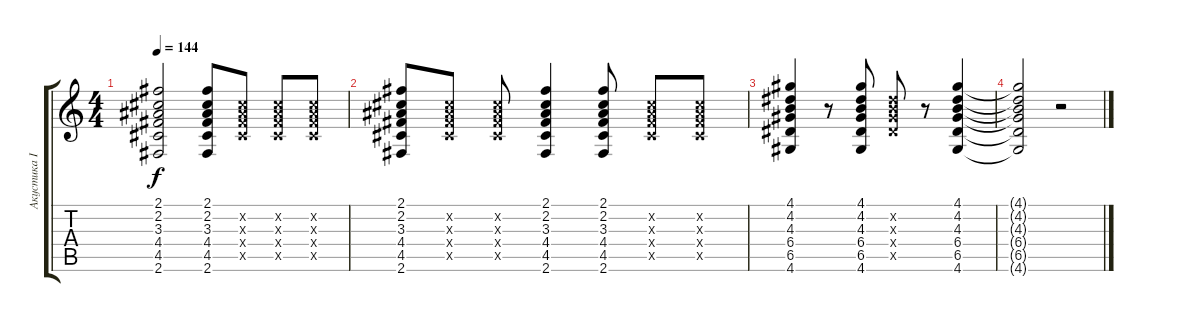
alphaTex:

\track ("Акустика II" "Акустика I") {instrument electricguitarclean}
\staff {score tabs}
\tuning (E4 B3 G3 D3 A2 E2) {hide}
\ts (4 4)
\tempo 144
\clef g2
\ks c
(2.1 2.2 3.3 4.4 4.5 2.6).2{dy f} (2.1 2.2 3.3 4.4 4.5 2.6).8 (2.2{x} 3.3{x} 4.4{x} 4.5{x}).8 (2.2{x} 3.3{x} 4.4{x} 4.5{x}).8 (2.2{x} 3.3{x} 4.4{x} 4.5{x}).8 |
(2.1 2.2 3.3 4.4 4.5 2.6).8 (2.2{x} 3.3{x} 4.4{x} 4.5{x}).8 (2.2{x} 3.3{x} 4.4{x} 4.5{x}).8 (2.1 2.2 3.3 4.4 4.5 2.6).4 (2.1 2.2 3.3 4.4 4.5 2.6).8 (2.2{x} 3.3{x} 4.4{x} 4.5{x}).8 (2.2{x} 3.3{x} 4.4{x} 4.5{x}).8 |
(4.1 4.2 4.3 6.4 6.5 4.6).4 r.8 (4.1 4.2 4.3 6.4 6.5 4.6).8 (4.2{x} 4.3{x} 6.4{x} 6.5{x}).8 r.8 (4.1 4.2 4.3 6.4 6.5 4.6).4 |
(4.1{t} 4.2{t} 4.3{t} 6.4{t} 6.5{t} 4.6{t}).2 r.2
